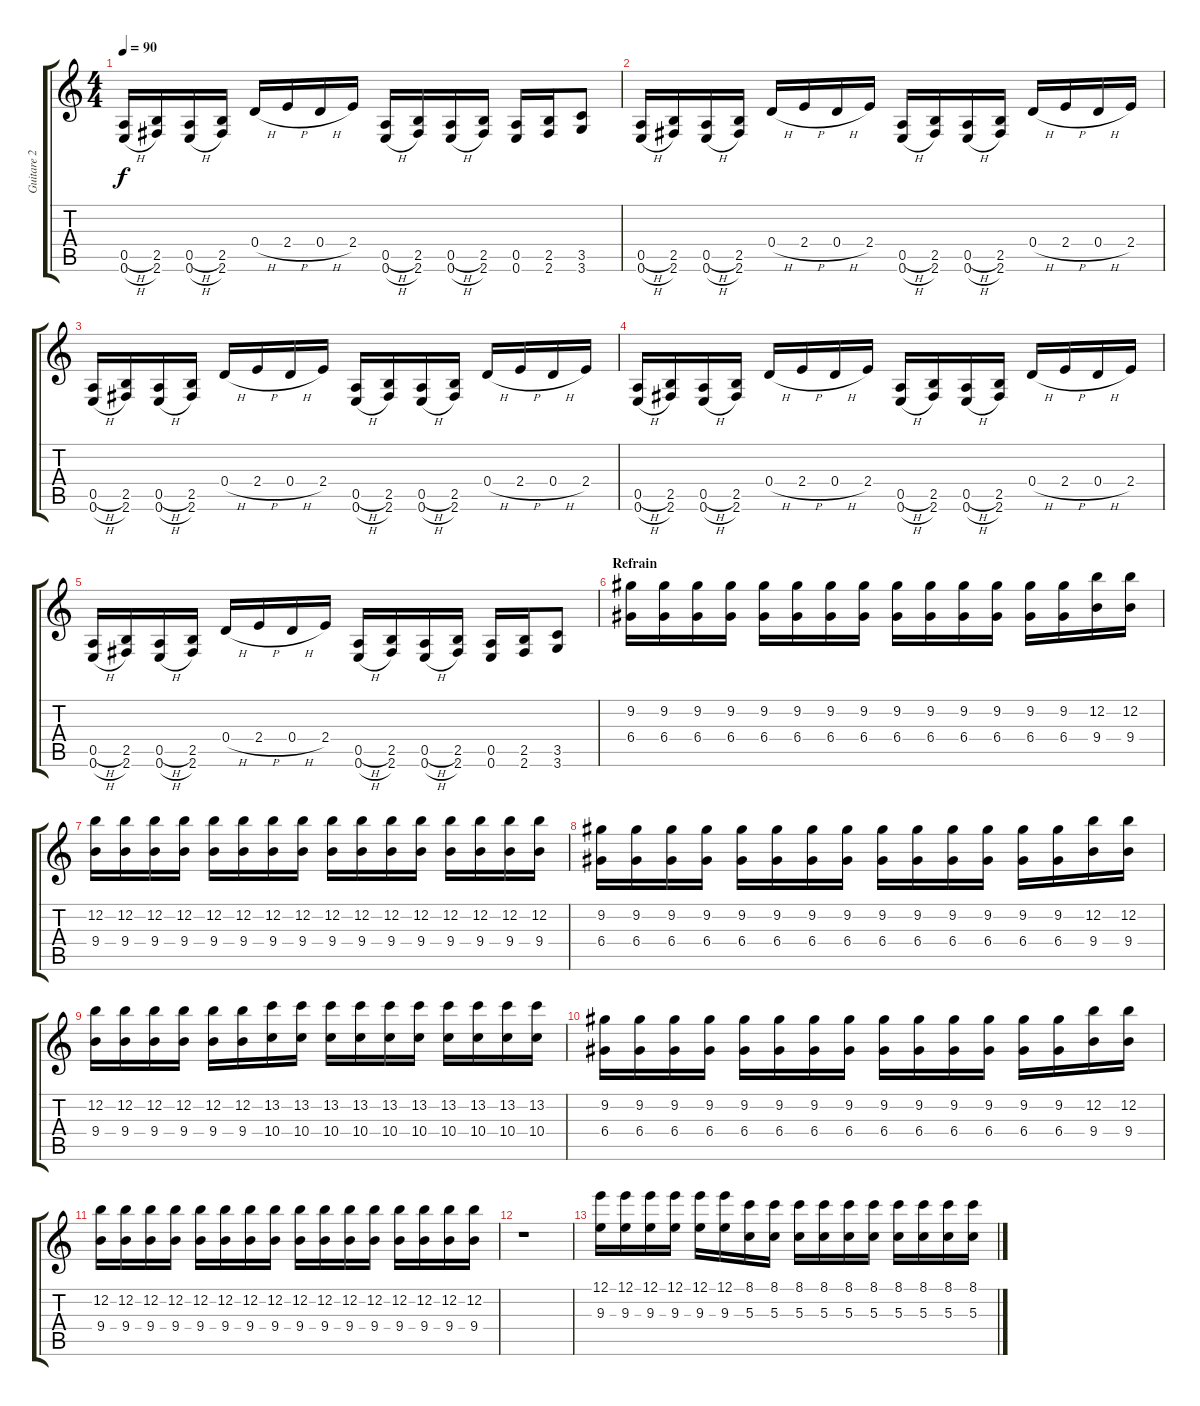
\track ("Guitare 2" "Guitare 2") {instrument distortionguitar}
\staff {score tabs}
\tuning (E4 B3 G3 D3 A2 E2) {hide}
\ts (4 4)
\tempo 90
\clef g2
\ks c
(0.5{h} 0.6{h}).16{dy f} (2.5 2.6).16 (0.5{h} 0.6{h}).16 (2.5 2.6).16 0.4{h}.16 2.4{h}.16 0.4{h}.16 2.4.16 (0.5{h} 0.6{h}).16 (2.5 2.6).16 (0.5{h} 0.6{h}).16 (2.5 2.6).16 (0.5 0.6).16 (2.5 2.6).16 (3.5 3.6).8 |
(0.5{h} 0.6{h}).16 (2.5 2.6).16 (0.5{h} 0.6{h}).16 (2.5 2.6).16 0.4{h}.16 2.4{h}.16 0.4{h}.16 2.4.16 (0.5{h} 0.6{h}).16 (2.5 2.6).16 (0.5{h} 0.6{h}).16 (2.5 2.6).16 0.4{h}.16 2.4{h}.16 0.4{h}.16 2.4.16 |
(0.5{h} 0.6{h}).16 (2.5 2.6).16 (0.5{h} 0.6{h}).16 (2.5 2.6).16 0.4{h}.16 2.4{h}.16 0.4{h}.16 2.4.16 (0.5{h} 0.6{h}).16 (2.5 2.6).16 (0.5{h} 0.6{h}).16 (2.5 2.6).16 0.4{h}.16 2.4{h}.16 0.4{h}.16 2.4.16 |
(0.5{h} 0.6{h}).16 (2.5 2.6).16 (0.5{h} 0.6{h}).16 (2.5 2.6).16 0.4{h}.16 2.4{h}.16 0.4{h}.16 2.4.16 (0.5{h} 0.6{h}).16 (2.5 2.6).16 (0.5{h} 0.6{h}).16 (2.5 2.6).16 0.4{h}.16 2.4{h}.16 0.4{h}.16 2.4.16 |
(0.5{h} 0.6{h}).16 (2.5 2.6).16 (0.5{h} 0.6{h}).16 (2.5 2.6).16 0.4{h}.16 2.4{h}.16 0.4{h}.16 2.4.16 (0.5{h} 0.6{h}).16 (2.5 2.6).16 (0.5{h} 0.6{h}).16 (2.5 2.6).16 (0.5 0.6).16 (2.5 2.6).16 (3.5 3.6).8 |
\section ("" "Refrain")
(9.2 6.4).16{volume 10} (9.2 6.4).16 (9.2 6.4).16 (9.2 6.4).16 (9.2 6.4).16 (9.2 6.4).16 (9.2 6.4).16 (9.2 6.4).16 (9.2 6.4).16 (9.2 6.4).16 (9.2 6.4).16 (9.2 6.4).16 (9.2 6.4).16 (9.2 6.4).16 (12.2 9.4).16 (12.2 9.4).16 |
(12.2 9.4).16 (12.2 9.4).16 (12.2 9.4).16 (12.2 9.4).16 (12.2 9.4).16 (12.2 9.4).16 (12.2 9.4).16 (12.2 9.4).16 (12.2 9.4).16 (12.2 9.4).16 (12.2 9.4).16 (12.2 9.4).16 (12.2 9.4).16 (12.2 9.4).16 (12.2 9.4).16 (12.2 9.4).16 |
(9.2 6.4).16 (9.2 6.4).16 (9.2 6.4).16 (9.2 6.4).16 (9.2 6.4).16 (9.2 6.4).16 (9.2 6.4).16 (9.2 6.4).16 (9.2 6.4).16 (9.2 6.4).16 (9.2 6.4).16 (9.2 6.4).16 (9.2 6.4).16 (9.2 6.4).16 (12.2 9.4).16 (12.2 9.4).16 |
(12.2 9.4).16 (12.2 9.4).16 (12.2 9.4).16 (12.2 9.4).16 (12.2 9.4).16 (12.2 9.4).16 (13.2 10.4).16 (13.2 10.4).16 (13.2 10.4).16 (13.2 10.4).16 (13.2 10.4).16 (13.2 10.4).16 (13.2 10.4).16 (13.2 10.4).16 (13.2 10.4).16 (13.2 10.4).16 |
(9.2 6.4).16 (9.2 6.4).16 (9.2 6.4).16 (9.2 6.4).16 (9.2 6.4).16 (9.2 6.4).16 (9.2 6.4).16 (9.2 6.4).16 (9.2 6.4).16 (9.2 6.4).16 (9.2 6.4).16 (9.2 6.4).16 (9.2 6.4).16 (9.2 6.4).16 (12.2 9.4).16 (12.2 9.4).16 |
(12.2 9.4).16 (12.2 9.4).16 (12.2 9.4).16 (12.2 9.4).16 (12.2 9.4).16 (12.2 9.4).16 (12.2 9.4).16 (12.2 9.4).16 (12.2 9.4).16 (12.2 9.4).16 (12.2 9.4).16 (12.2 9.4).16 (12.2 9.4).16 (12.2 9.4).16 (12.2 9.4).16 (12.2 9.4).16 |
r.1 |
(12.1 9.3).16 (12.1 9.3).16 (12.1 9.3).16 (12.1 9.3).16 (12.1 9.3).16 (12.1 9.3).16 (8.1 5.3).16 (8.1 5.3).16 (8.1 5.3).16 (8.1 5.3).16 (8.1 5.3).16 (8.1 5.3).16 (8.1 5.3).16 (8.1 5.3).16 (8.1 5.3).16 (8.1 5.3).16
